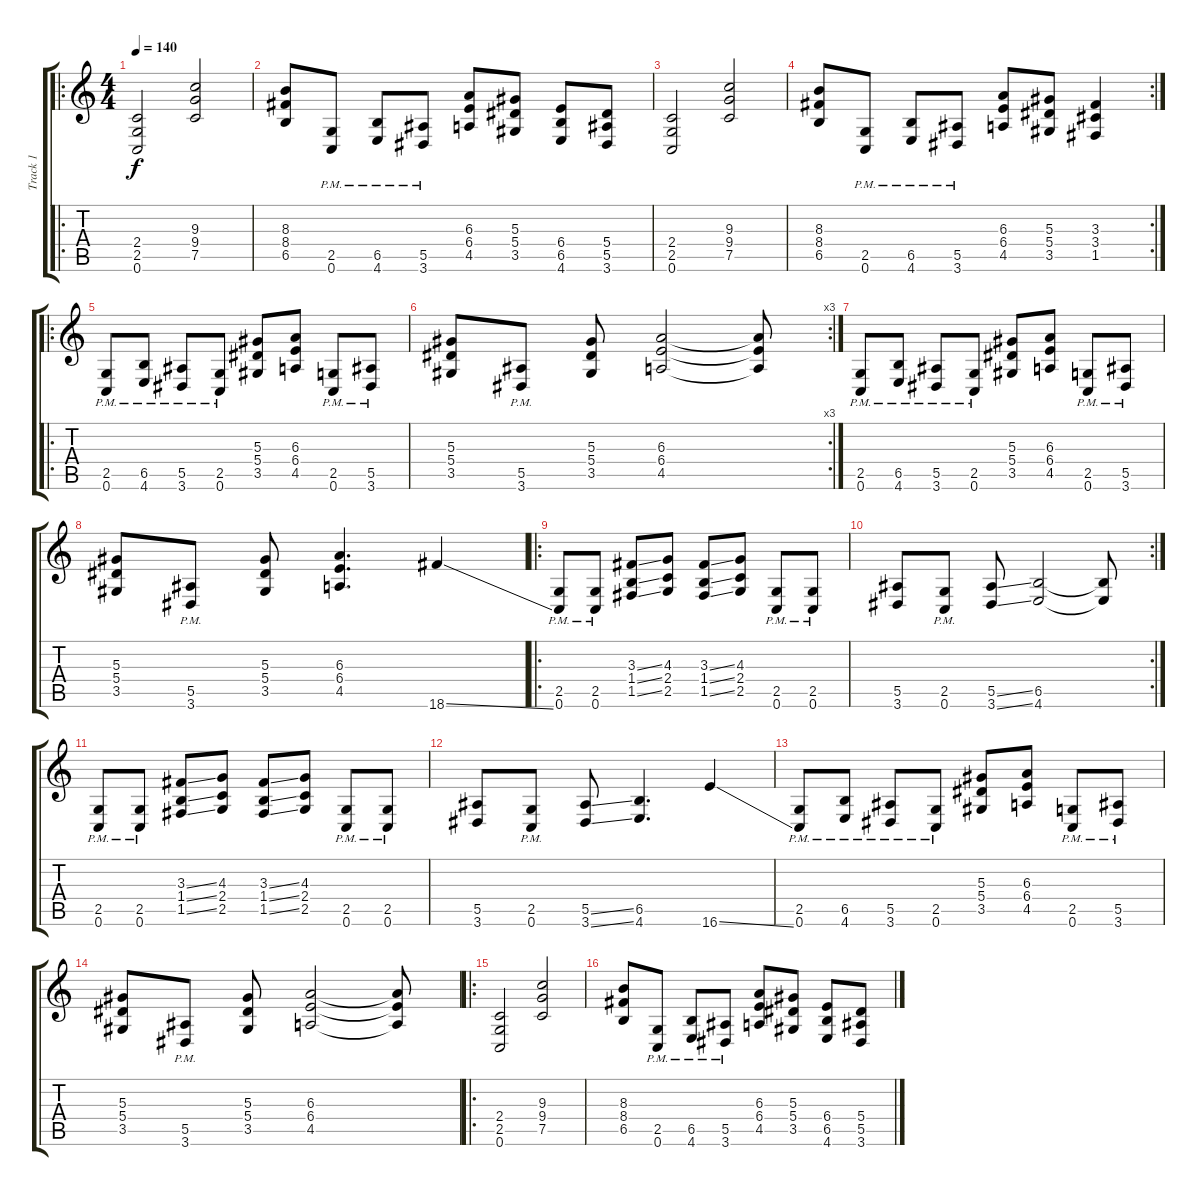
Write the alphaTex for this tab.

\track ("Track 1" "Track 1") {instrument distortionguitar}
\staff {score tabs}
\tuning (C4 G3 Eb3 Bb2 F2 C2) {hide}
\ro
\ts (4 4)
\tempo 140
\clef g2
\ks c
(2.4 2.5 0.6).2{dy f} (9.3 9.4 7.5).2 |
(8.3 8.4 6.5).8 (2.5{pm} 0.6{pm}).8 (6.5{pm} 4.6{pm}).8 (5.5{pm} 3.6{pm}).8 (6.3 6.4 4.5).8 (5.3 5.4 3.5).8 (6.4 6.5 4.6).8 (5.4 5.5 3.6).8 |
(2.4 2.5 0.6).2 (9.3 9.4 7.5).2 |
\rc 2
(8.3 8.4 6.5).8 (2.5{pm} 0.6{pm}).8 (6.5{pm} 4.6{pm}).8 (5.5{pm} 3.6{pm}).8 (6.3 6.4 4.5).8 (5.3 5.4 3.5).8 (3.3 3.4 1.5).4 |
\ro
(2.5{pm} 0.6{pm}).8 (6.5{pm} 4.6{pm}).8 (5.5{pm} 3.6{pm}).8 (2.5{pm} 0.6{pm}).8 (5.3 5.4 3.5).8 (6.3 6.4 4.5).8 (2.5{pm} 0.6{pm}).8 (5.5{pm} 3.6{pm}).8 |
\rc 3
(5.3 5.4 3.5).8 (5.5{pm} 3.6{pm}).8 (5.3 5.4 3.5).8 (6.3 6.4 4.5).2 (6.3{t} 6.4{t} 4.5{t}).8 |
(2.5{pm} 0.6{pm}).8 (6.5{pm} 4.6{pm}).8 (5.5{pm} 3.6{pm}).8 (2.5{pm} 0.6{pm}).8 (5.3 5.4 3.5).8 (6.3 6.4 4.5).8 (2.5{pm} 0.6{pm}).8 (5.5{pm} 3.6{pm}).8 |
(5.3 5.4 3.5).8 (5.5{pm} 3.6{pm}).8 (5.3 5.4 3.5).8 (6.3 6.4 4.5).4{d} 18.6{ss}.4 |
\ro
(2.5{pm} 0.6{pm}).8 (2.5{pm} 0.6{pm}).8 (3.3{ss} 1.4{ss} 1.5{ss}).8 (4.3 2.4 2.5).8 (3.3{ss} 1.4{ss} 1.5{ss}).8 (4.3 2.4 2.5).8 (2.5{pm} 0.6{pm}).8 (2.5{pm} 0.6{pm}).8 |
\rc 2
(5.5 3.6).8 (2.5{pm} 0.6{pm}).8 (5.5{ss} 3.6{ss}).8 (6.5 4.6).2 (6.5{t} 4.6{t}).8 |
(2.5{pm} 0.6{pm}).8 (2.5{pm} 0.6{pm}).8 (3.3{ss} 1.4{ss} 1.5{ss}).8 (4.3 2.4 2.5).8 (3.3{ss} 1.4{ss} 1.5{ss}).8 (4.3 2.4 2.5).8 (2.5{pm} 0.6{pm}).8 (2.5{pm} 0.6{pm}).8 |
(5.5 3.6).8 (2.5{pm} 0.6{pm}).8 (5.5{ss} 3.6{ss}).8 (6.5 4.6).4{d} 16.6{ss}.4 |
(2.5{pm} 0.6{pm}).8 (6.5{pm} 4.6{pm}).8 (5.5{pm} 3.6{pm}).8 (2.5{pm} 0.6{pm}).8 (5.3 5.4 3.5).8 (6.3 6.4 4.5).8 (2.5{pm} 0.6{pm}).8 (5.5{pm} 3.6{pm}).8 |
(5.3 5.4 3.5).8 (5.5{pm} 3.6{pm}).8 (5.3 5.4 3.5).8 (6.3 6.4 4.5).2 (6.3{t} 6.4{t} 4.5{t}).8 |
\ro
(2.4 2.5 0.6).2 (9.3 9.4 7.5).2 |
(8.3 8.4 6.5).8 (2.5{pm} 0.6{pm}).8 (6.5{pm} 4.6{pm}).8 (5.5{pm} 3.6{pm}).8 (6.3 6.4 4.5).8 (5.3 5.4 3.5).8 (6.4 6.5 4.6).8 (5.4 5.5 3.6).8
